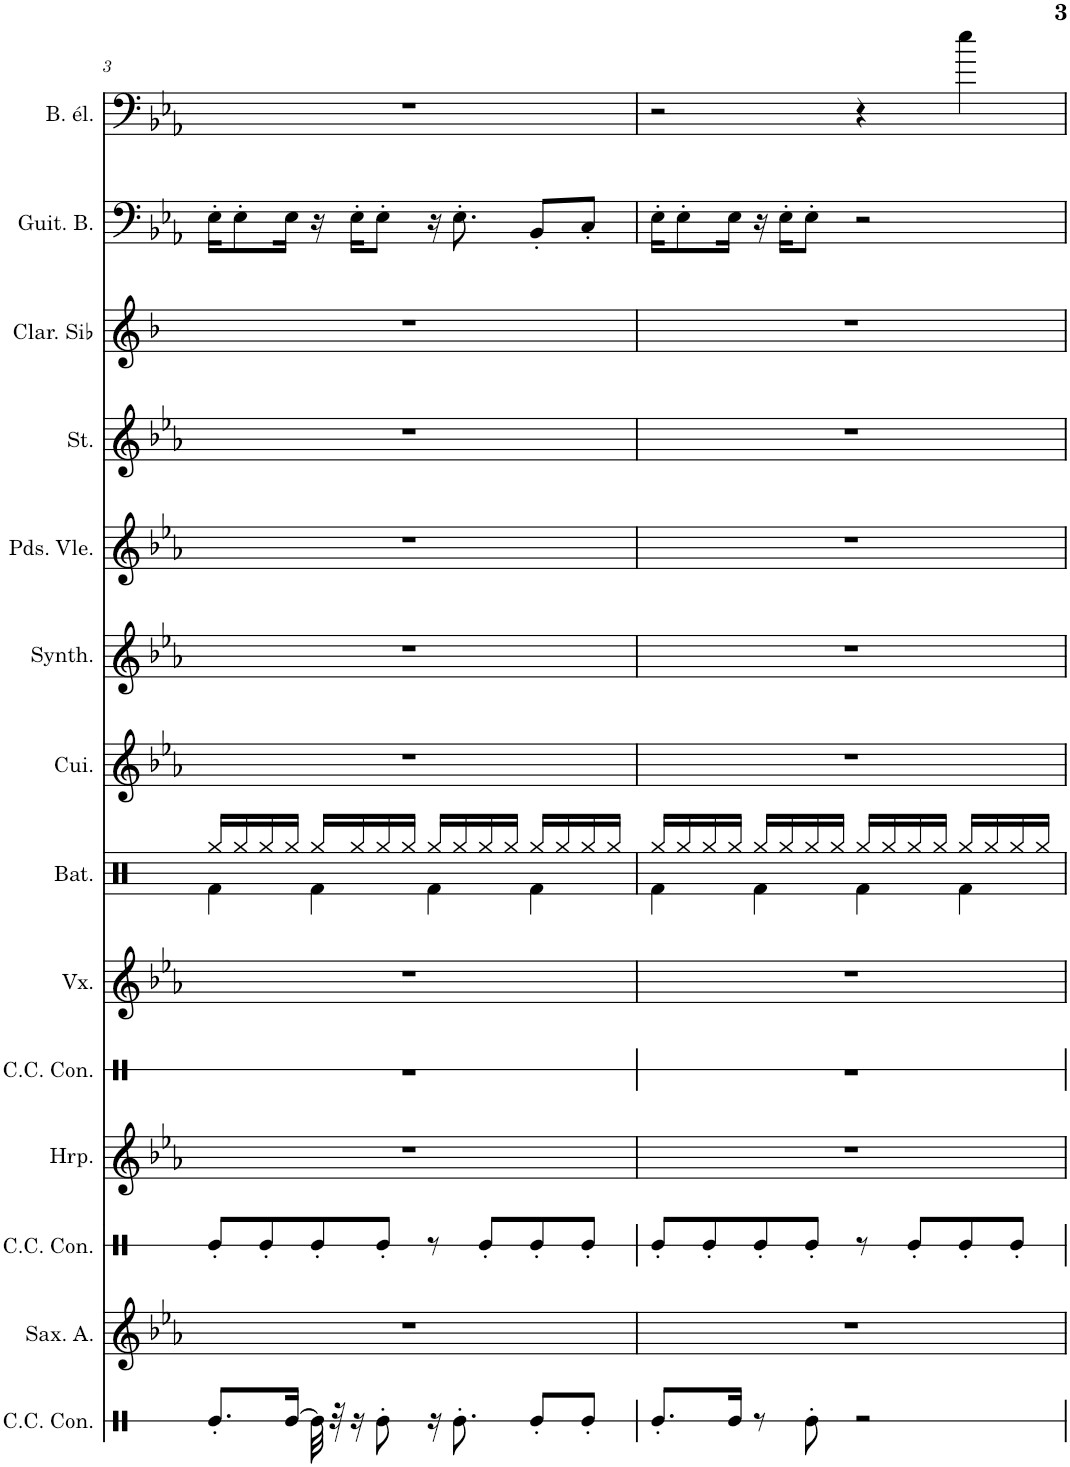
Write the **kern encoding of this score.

**kern	**kern	**kern	**kern	**kern	**kern	**kern	**kern	**kern	**kern	**kern	**kern	**kern	**kern
*part14	*part13	*part12	*part11	*part10	*part9	*part8	*part7	*part6	*part5	*part4	*part3	*part2	*part1
*staff14	*staff13	*staff12	*staff11	*staff10	*staff9	*staff8	*staff7	*staff6	*staff5	*staff4	*staff3	*staff2	*staff1
*I"Caisse claire de concert, Seashore	*I"Saxophone Alto, Alto Sax	*I"Caisse claire de concert, Woodblock	*I"Harpe, Orchestral Harp	*I"Caisse claire de concert, Reverse Cymbal	*I"Voix, Voice Oohs	*I"Batterie, Drums	*I"Cuivres, Brass Section	*I"Synthétiseur de basses, Synth Bass 1	*I"Pardessus de viole, Violin	*I"Cordes, String Ensemble 1	*I"Clarinette en Sib	*I"Guitare Basse, Slap Bass 1	*I"Basse électrique, Electric Bass (finger)
*I'C.C. Con.	*I'Sax. A.	*I'C.C. Con.	*I'Hrp.	*I'C.C. Con.	*I'Vx.	*I'Bat.	*I'Cui.	*I'Synth.	*I'Pds. Vle.	*I'St.	*I'Clar. Sib	*I'Guit. B.	*I'B. él.
!!LO:PB:g=z
*clefX	*clefG2	*clefX	*clefG2	*clefX	*clefG2	*clefX	*clefG2	*clefG2	*clefG2	*clefG2	*clefG2	*clefF4	*clefF4
*	*Trd5c9	*	*	*	*	*	*	*	*	*	*Trd1c2	*Trd7c12	*Trd7c12
*k[b-e-a-]	*k[b-e-a-]	*k[b-e-a-]	*k[b-e-a-]	*k[b-e-a-]	*k[b-e-a-]	*k[]	*k[b-e-a-]	*k[b-e-a-]	*k[b-e-a-]	*k[b-e-a-]	*k[b-]	*k[b-e-a-]	*k[b-e-a-]
*M4/4	*M4/4	*M4/4	*M4/4	*M4/4	*M4/4	*M4/4	*M4/4	*M4/4	*M4/4	*M4/4	*M4/4	*M4/4	*M4/4
=3	=3	=3	=3	=3	=3	=3	=3	=3	=3	=3	=3	=3	=3
*	*	*	*	*	*	*^	*	*	*	*	*	*	*
8.Re'/L	1r	8Re'/L	1r	1r	1r	16Rgg/LL	4Rf\	1r	1r	1r	1r	1r	16E-'\KL	1r
.	.	.	.	.	.	16Rgg/	.	.	.	.	.	.	8E-'\	.
.	.	8Re'/	.	.	.	16Rgg/	.	.	.	.	.	.	.	.
[16Re/Jk	.	.	.	.	.	16Rgg/JJ	.	.	.	.	.	.	16E-\Jk	.
32Re\]	.	8Re'/	.	.	.	16Rgg/LL	4Rf\	.	.	.	.	.	16r	.
32r	.	.	.	.	.	.	.	.	.	.	.	.	.	.
16r	.	.	.	.	.	16Rgg/	.	.	.	.	.	.	16E-'\KL	.
8Re'\	.	8Re'/J	.	.	.	16Rgg/	.	.	.	.	.	.	8E-'\J	.
.	.	.	.	.	.	16Rgg/JJ	.	.	.	.	.	.	.	.
16r	.	8r	.	.	.	16Rgg/LL	4Rf\	.	.	.	.	.	16r	.
8.Re'\	.	.	.	.	.	16Rgg/	.	.	.	.	.	.	8.E-'\	.
.	.	8Re'/L	.	.	.	16Rgg/	.	.	.	.	.	.	.	.
.	.	.	.	.	.	16Rgg/JJ	.	.	.	.	.	.	.	.
8Re'/L	.	8Re'/	.	.	.	16Rgg/LL	4Rf\	.	.	.	.	.	8BB-'/L	.
.	.	.	.	.	.	16Rgg/	.	.	.	.	.	.	.	.
8Re'/J	.	8Re'/J	.	.	.	16Rgg/	.	.	.	.	.	.	8C'/J	.
.	.	.	.	.	.	16Rgg/JJ	.	.	.	.	.	.	.	.
=4	=4	=4	=4	=4	=4	=4	=4	=4	=4	=4	=4	=4	=4	=4
8.Re'/L	1r	8Re'/L	1r	1r	1r	16Rgg/LL	4Rf\	1r	1r	1r	1r	1r	16E-'\KL	2r
.	.	.	.	.	.	16Rgg/	.	.	.	.	.	.	8E-'\	.
.	.	8Re'/	.	.	.	16Rgg/	.	.	.	.	.	.	.	.
16Re/Jk	.	.	.	.	.	16Rgg/JJ	.	.	.	.	.	.	16E-\Jk	.
8r	.	8Re'/	.	.	.	16Rgg/LL	4Rf\	.	.	.	.	.	16r	.
.	.	.	.	.	.	16Rgg/	.	.	.	.	.	.	16E-'\KL	.
8Re'\	.	8Re'/J	.	.	.	16Rgg/	.	.	.	.	.	.	8E-'\J	.
.	.	.	.	.	.	16Rgg/JJ	.	.	.	.	.	.	.	.
2r	.	8r	.	.	.	16Rgg/LL	4Rf\	.	.	.	.	.	2r	4r
.	.	.	.	.	.	16Rgg/	.	.	.	.	.	.	.	.
.	.	8Re'/L	.	.	.	16Rgg/	.	.	.	.	.	.	.	.
.	.	.	.	.	.	16Rgg/JJ	.	.	.	.	.	.	.	.
.	.	8Re'/	.	.	.	16Rgg/LL	4Rf\	.	.	.	.	.	.	4ee-\
.	.	.	.	.	.	16Rgg/	.	.	.	.	.	.	.	.
.	.	8Re'/J	.	.	.	16Rgg/	.	.	.	.	.	.	.	.
.	.	.	.	.	.	16Rgg/JJ	.	.	.	.	.	.	.	.
*	*	*	*	*	*	*v	*v	*	*	*	*	*	*	*
=	=	=	=	=	=	=	=	=	=	=	=	=	=
*-	*-	*-	*-	*-	*-	*-	*-	*-	*-	*-	*-	*-	*-
